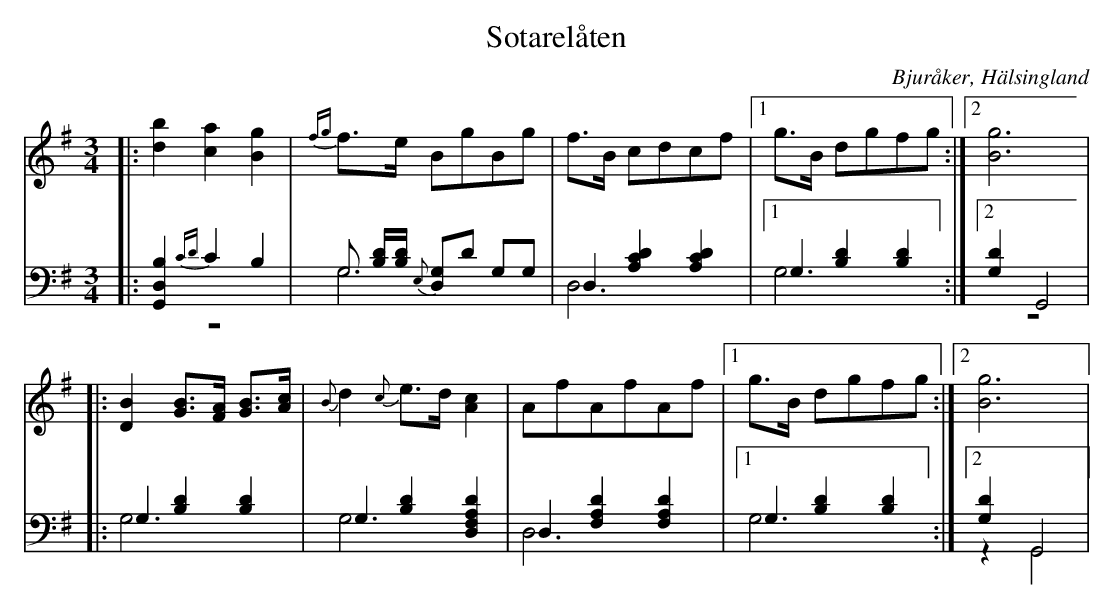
X:1
T: Sotarelåten
O: Bjuråker, Hälsingland
M: 3/4
L: 1/8
K: G
V:1
V:2
V:3 merge
V:1
|:[d2b2] [c2a2] [B2g2]|{fg}f>e BgBg|f>B cdcf |1g>B dgfg :|2 [B6g6]|
|:[D2B2] [GB]>[FA] [GB]>[Ac]|{B}d2 {c}e>d [A2c2]|AfAfAf |1g>B dgfg :|2 [B6g6]|
V:2 clef=bass
|:[G,,2 D,2B,2] {CD}C2 B,2|G, [B,/ D/][B,/ D/] {E,}[G,D,]D G,G,|D,2 [A,2 C2 D2] [A,2 C2 D2]|1G,2 [B,2 D2] [B,2 D2]:|2 [G,2D2] G,,4|
|:G,2 [B,2 D2] [B,2 D2]|G,2 [B,2 D2] [D,2 F,2A,2D2]|D,2 [F,2 A,2 D2] [F,2 A,2 D2]|1 G,2 [B,2 D2] [B,2 D2] :|2 [G,2D2] G,,4|
V:3 clef=bass
|:z6|G,6|D,6|1G,6:|2 z6|
|:G,6|G,6|D,6|1 G,6 :|2 z2 G,,4|
